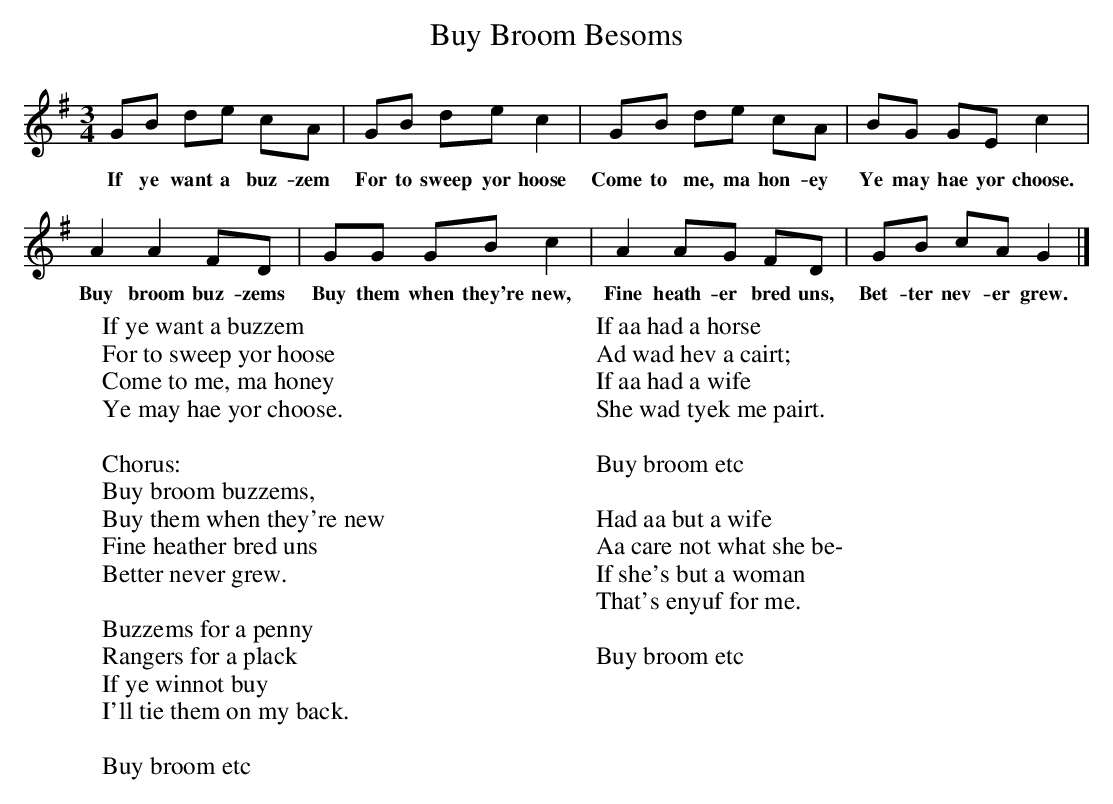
X:1
T:Buy Broom Besoms
M:3/4
L:1/8
K:G
GB de cA |GB de c2 |GB de cA |BG GE c2 |
w:If ye want a buz-zem For to sweep yor hoose Come to me, ma hon-ey Ye may hae yor choose.
A2 A2 FD |GG GB c2 |A2 AG FD |GB cA G2 |]
w:Buy broom buz-zems Buy them when they're new, Fine heath-er bred uns, Bet-ter nev-er grew.
W:If ye want a buzzem
W:For to sweep yor hoose
W:Come to me, ma honey
W:Ye may hae yor choose.
W:
W:Chorus:
W:Buy broom buzzems,
W:Buy them when they're new
W:Fine heather bred uns
W:Better never grew.
W:
W:Buzzems for a penny
W:Rangers for a plack
W:If ye winnot buy
W:I'll tie them on my back.
W:
W:Buy broom etc
W:
W:If aa had a horse
W:Ad wad hev a cairt;
W:If aa had a wife
W:She wad tyek me pairt.
W:
W:Buy broom etc
W:
W:Had aa but a wife
W:Aa care not what she be-
W:If she's but a woman
W:That's enyuf for me.
W:
W:Buy broom etc
W:
W:
